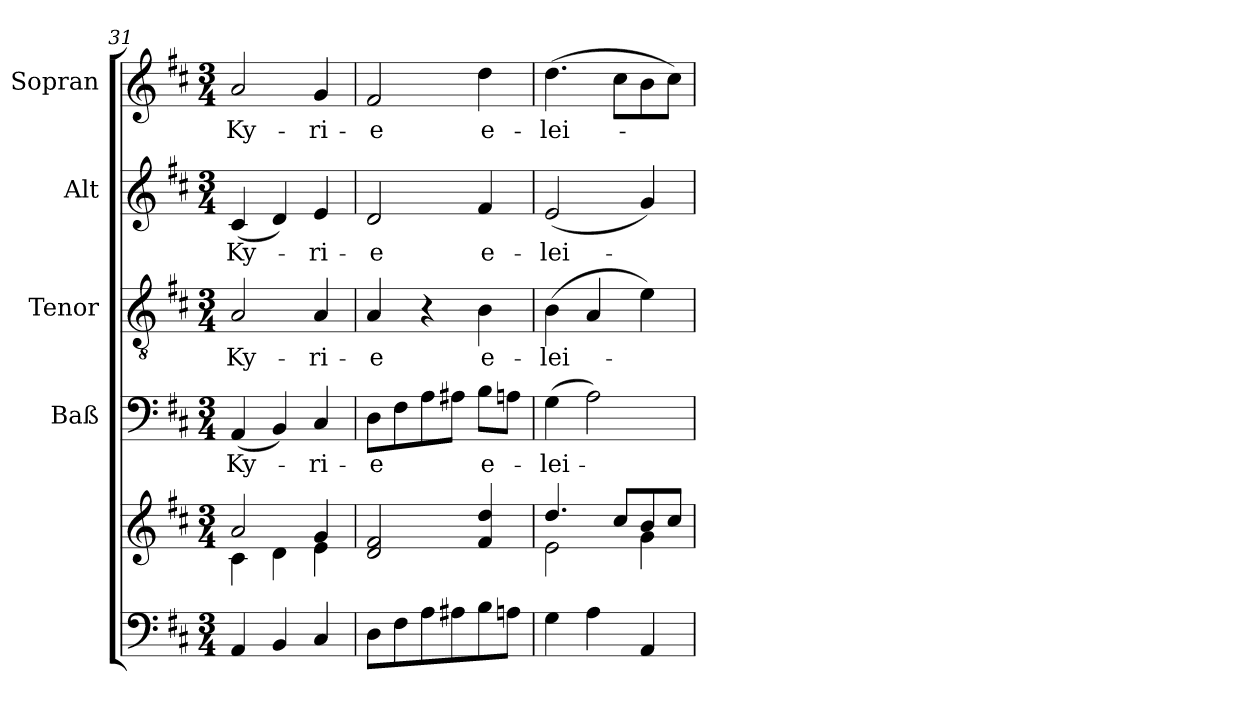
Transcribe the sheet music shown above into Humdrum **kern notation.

**kern	**kern	**kern	**text	**kern	**text	**kern	**text	**kern	**text
*part5	*part5	*part4	*part4	*part3	*part3	*part2	*part2	*part1	*part1
*staff6	*staff5	*staff4	*staff4	*staff3	*staff3	*staff2	*staff2	*staff1	*staff1
*	*	*I"Baß	*	*I"Tenor	*	*I"Alt	*	*I"Sopran	*
!!LO:LB:g=z
*clefF4	*clefG2	*clefF4	*	*clefGv2	*	*clefG2	*	*clefG2	*
*k[f#c#]	*k[f#c#]	*k[f#c#]	*	*k[f#c#]	*	*k[f#c#]	*	*k[f#c#]	*
*D:	*D:	*D:	*	*D:	*	*D:	*	*D:	*
*M3/4	*M3/4	*M3/4	*	*M3/4	*	*M3/4	*	*M3/4	*
=31	=31	=31	=31	=31	=31	=31	=31	=31	=31
*	*^	*	*	*	*	*	*	*	*
!	!	!	!	!LO:LY:b	!	!LO:LY:b	!	!LO:LY:b	!	!LO:LY:b
4AA/	2a/	4c#\	(<4AA/	Ky-	2A/	Ky-	(<4c#/	Ky-	2a/	Ky-
4BB/	.	4d\	4BB/)	.	.	.	4d/)	.	.	.
!	!	!	!	!LO:LY:b	!	!LO:LY:b	!	!LO:LY:b	!	!LO:LY:b
4C#/	4g/	4e\	4C#/	-ri-	4A/	-ri-	4e/	-ri-	4g/	-ri-
=32	=32	=32	=32	=32	=32	=32	=32	=32	=32	=32
!	!	!	!	!LO:LY:b	!	!LO:LY:b	!	!LO:LY:b	!	!LO:LY:b
*	*v	*v	*	*	*	*	*	*	*	*
8D\L	2d/ 2f#/	8D\L	-e	4A/	-e	2d/	-e	2f#/	-e
8F#\	.	8F#\	.	.	.	.	.	.	.
8A\	.	8A\	.	4r	.	.	.	.	.
8A#X\	.	8A#X\J	.	.	.	.	.	.	.
!	!	!	!LO:LY:b	!	!LO:LY:b	!	!LO:LY:b	!	!LO:LY:b
8B\	4f#/ 4dd/	8B\L	e-	4B\	e-	4f#/	e-	4dd\	e-
8An\J	.	8An\J	.	.	.	.	.	.	.
=33	=33	=33	=33	=33	=33	=33	=33	=33	=33
*	*^	*	*	*	*	*	*	*	*
!	!	!	!	!LO:LY:b	!	!LO:LY:b	!	!LO:LY:b	!	!LO:LY:b
4G\	4.dd/	2e\	(>4G\	-lei-	(>4B\	-lei-	(2e/	-lei-	(>4.dd\	-lei-
4A\	.	.	2A\)	.	4A/	.	.	.	.	.
.	8cc#/L	.	.	.	.	.	.	.	8cc#\L	.
4AA/	8b/	4g\	.	.	4e\)	.	4g/)	.	8b\	.
.	8cc#/J	.	.	.	.	.	.	.	8cc#\J)	.
*	*v	*v	*	*	*	*	*	*	*	*
=	=	=	=	=	=	=	=	=	=
*-	*-	*-	*-	*-	*-	*-	*-	*-	*-
